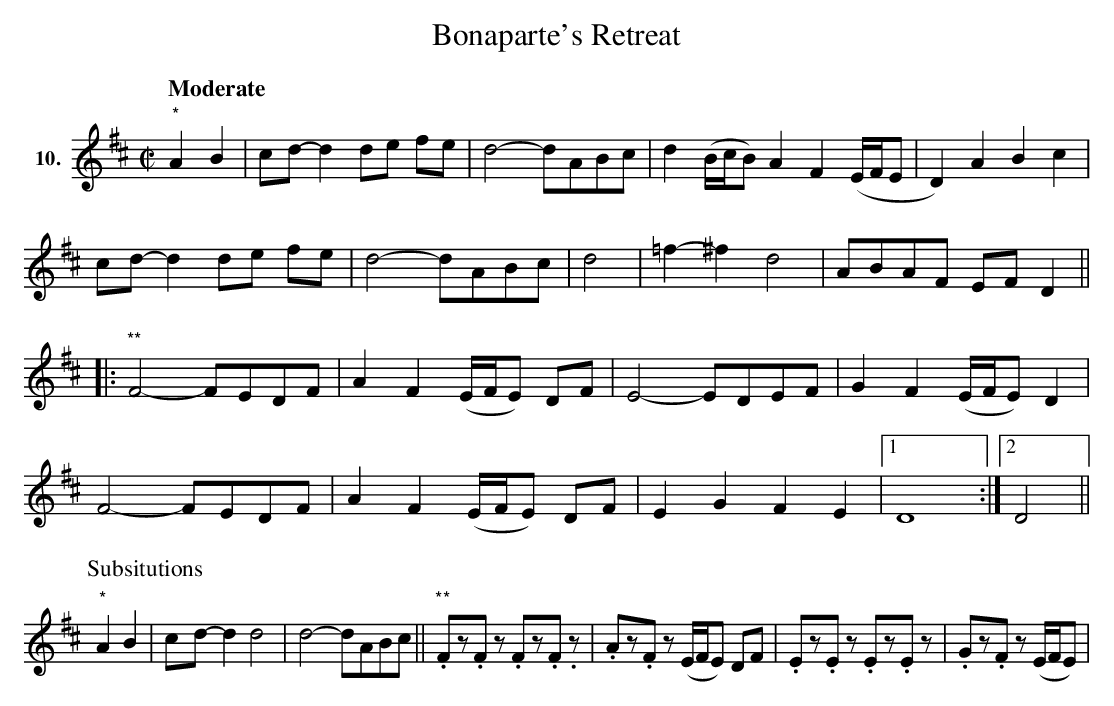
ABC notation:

X:1
T:Bonaparte's Retreat
M:C|
L:1/8
Q:"Moderate"
K:D
V:1 clef=treble name="10."
[V:1] "*"A2B2|c-d-d2 de fe| d4-dABc| d2 (B/c/B) A2 F2 (E/F/E|D2) A2B2c2|
c-d-d2 de fe| d4-dABc| d4  |=f2-^f2 d4|ABAF EF D2||
|:"**"F4- FEDF|A2F2 (E/F/E) DF|E4- EDEF|G2 F2 (E/F/E) D2|
F4- FEDF|A2F2 (E/F/E) DF|E2G2F2E2|1D8:|2D4||
P:Subsitutions
"*"A2B2|c-d-d2 d4|d4- dABc||"**".Fz.Fz .Fz.F.z|.Az.Fz (E/F/E) DF|.Ez.Ez .Ez.Ez |.Gz.Fz (E/F/E)|
